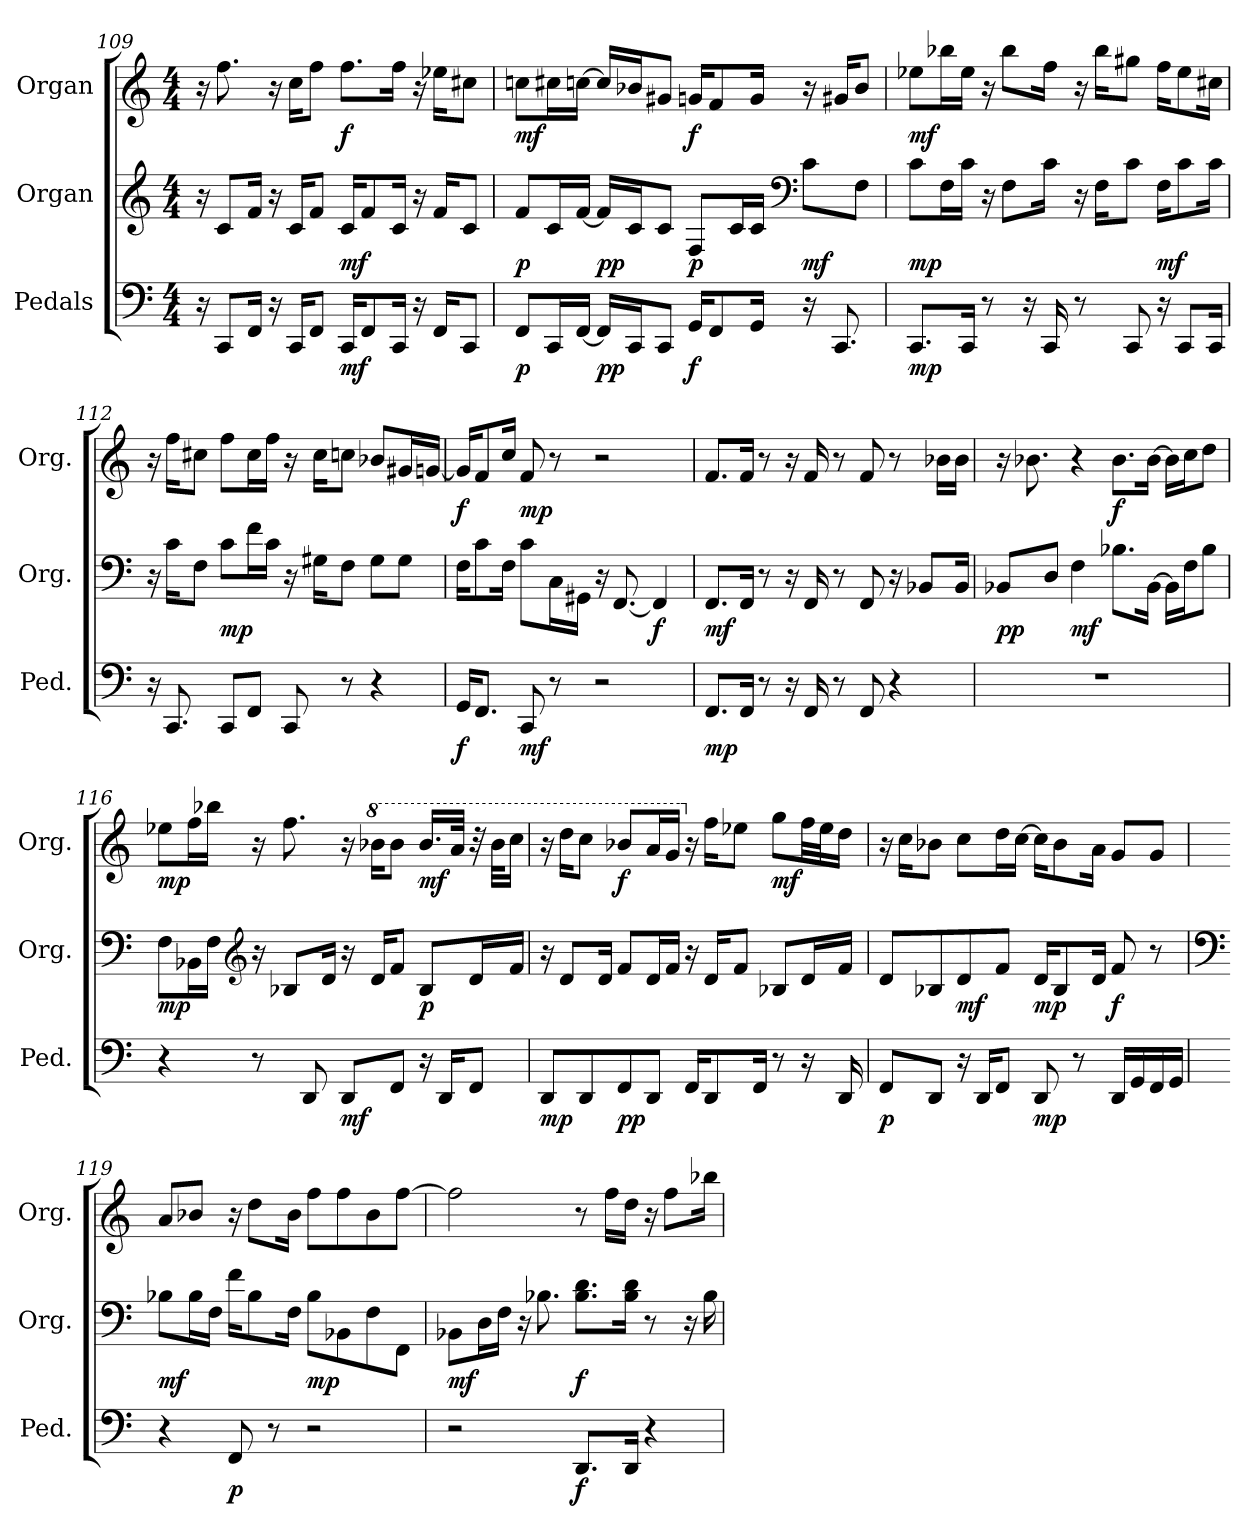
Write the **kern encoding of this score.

**kern	**dynam	**kern	**dynam	**kern	**dynam
*part3	*part3	*part2	*part2	*part1	*part1
*staff3	*staff3	*staff2	*staff2	*staff1	*staff1
*I"Pedals	*	*I"Organ	*	*I"Organ	*
*I'Ped.	*	*I'Org.	*	*I'Org.	*
!!LO:LB:g=z
*clefF4	*	*clefG2	*	*clefG2	*
*k[]	*	*k[]	*	*k[]	*
*C:	*	*C:	*	*C:	*
*M4/4	*	*M4/4	*	*M4/4	*
=109	=109	=109	=109	=109	=109
16r	.	16r	.	16r	.
8CCi/L	.	8ci/L	.	8.ffi\	.
16FFi/Jk	.	16fi/Jk	.	.	.
16r	.	16r	.	16r	.
16CCi/KL	.	16ci/KL	.	16cci\KL	.
8FFi/J	.	8fi/J	.	8ffi\J	.
16CCi/KL	mf	16ci/KL	mf	8.ffi\L	f
8FFi/	.	8fi/	.	.	.
16CCi/Jk	.	16ci/Jk	.	16ffi\Jk	.
16r	.	16r	.	16r	.
16FFi/KL	.	16fi/KL	.	16ee-Xi\KL	.
8CCi/J	.	8ci/J	.	8cc#Xi\J	.
=110	=110	=110	=110	=110	=110
8FFi/L	p	8fi/L	p	8ccni\L	mf
16CCi/L	.	16ci/L	.	16cc#Xi\L	.
[16FFi/JJ	.	[16fi/JJ	.	[16ccni\JJ	.
16FFi/LL]	pp	16fi/LL]	pp	16cci/LL]	.
16CCi/J	.	16ci/J	.	16b-Xi/J	.
8CCi/J	.	8ci/J	.	8g#Xi/J	.
16GGi/KL	f	8Fi/L	p	16gni/KL	f
8FFi/	.	.	.	8fi/	.
.	.	16ci/L	.	.	.
16GGi/Jk	.	16ci/JJ	.	16gi/Jk	.
*	*	*clefF4	*	*	*
16r	.	8ci\L	mf	16r	.
8.CCi/	.	.	.	16g#Xi/KL	.
.	.	8Fi\J	.	8b-i/J	.
!!LO:LB:g=z
=111	=111	=111	=111	=111	=111
8.CCi/L	mp	8ci\L	mp	8ee-Xi\L	mf
.	.	16Fi\L	.	16bb-Xi\L	.
16CCi/Jk	.	16ci\JJ	.	16ee-i\JJ	.
8r	.	16r	.	16r	.
.	.	8Fi\L	.	8bb-i\L	.
16r	.	.	.	.	.
16CCi/	.	16ci\Jk	.	16ffi\Jk	.
8r	.	16r	.	16r	.
.	.	16Fi\KL	.	16bb-i\KL	.
8CCi/	.	8ci\J	.	8gg#Xi\J	.
16r	.	16Fi\KL	mf	16ffi\KL	.
8CCi/L	.	8ci\	.	8ee-i\	.
16CCi/Jk	.	16ci\Jk	.	16cc#Xi\Jk	.
=112	=112	=112	=112	=112	=112
16r	.	16r	.	16r	.
8.CCi/	.	16ci\KL	.	16ffi\KL	.
.	.	8Fi\J	.	8cc#Xi\J	.
8CCi/L	.	8ci\L	mp	8ffi\L	.
8FFi/J	.	16fi\L	.	16cc#i\L	.
.	.	16ci\JJ	.	16ffi\JJ	.
8CCi/	.	16r	.	16r	.
.	.	16G#Xi\KL	.	16cc#i\KL	.
8r	.	8Fi\J	.	8ccni\J	.
4r	.	8G#i\L	.	8b-Xi/L	.
.	.	8G#i\J	.	16g#Xi/L	.
.	.	.	.	[16gni/JJ	.
=113	=113	=113	=113	=113	=113
16GGi/KL	f	16Fi\KL	.	16gi/KL]	f
8.FFi/J	.	8ci\	.	8fi/	.
.	.	16Fi\Jk	.	16cci/Jk	.
8CCi/	mf	8ci\L	.	8fi/	mp
8r	.	16Ci\L	.	8r	.
.	.	16GG#Xi\JJ	.	.	.
2r	.	16r	.	2r	.
.	.	[8.FFi/	.	.	.
.	.	4FFi/]	f	.	.
!!LO:PB:g=z
=114	=114	=114	=114	=114	=114
8.FFi/L	mp	8.FFi/L	mf	8.fi/L	.
16FFi/Jk	.	16FFi/Jk	.	16fi/Jk	.
8r	.	8r	.	8r	.
16r	.	16r	.	16r	.
16FFi/	.	16FFi/	.	16fi/	.
8r	.	8r	.	8r	.
8FFi/	.	8FFi/	.	8fi/	.
4r	.	16r	.	8r	.
.	.	8BB-Xi/L	.	.	.
.	.	.	.	16b-Xi\LL	.
.	.	16BB-i/Jk	.	16b-i\JJ	.
=115	=115	=115	=115	=115	=115
1r	.	8BB-Xi/L	pp	16r	.
.	.	.	.	8.b-Xi\	.
.	.	8Di/J	.	.	.
.	.	4Fi\	mf	4r	.
.	.	8.B-Xi\L	.	8.b-i\L	f
.	.	[16BB-i\Jk	.	[16b-i\Jk	.
.	.	16BB-i\LL]	.	16b-i\LL]	.
.	.	16Fi\J	.	16cci\J	.
.	.	8B-i\J	.	8ddi\J	.
=116	=116	=116	=116	=116	=116
4r	.	8Fi\L	mp	8ee-Xi\L	mp
.	.	16BB-Xi\L	.	16ffi\L	.
.	.	16Fi\JJ	.	16bb-Xi\JJ	.
*	*	*clefG2	*	*	*
8r	.	16r	.	16r	.
.	.	8B-Xi/L	.	8.ffi\	.
8DDi/	.	.	.	.	.
.	.	16di/Jk	.	.	.
8DDi/L	mf	16r	.	16r	.
*	*	*	*	*8va	*
.	.	16di/KL	.	16bb-Xi\KL	.
8FFi/J	.	8fi/J	.	8bb-i\J	.
16r	.	8B-i/L	p	16.bb-i/LL	mf
16DDi/KL	.	.	.	.	.
.	.	.	.	32aai/JJk	.
8FFi/J	.	16di/L	.	32r	.
.	.	.	.	32bb-i\KLL	.
.	.	16fi/JJ	.	16ccci\JJ	.
!!LO:LB:g=z
=117	=117	=117	=117	=117	=117
8DDi/L	mp	16r	.	16r	.
.	.	8di/L	.	16dddi\KL	.
8DDi/	.	.	.	8ccci\J	.
.	.	16di/Jk	.	.	.
8FFi/	pp	8fi/L	.	8bb-Xi/L	f
8DDi/J	.	16di/L	.	16aai/L	.
.	.	16fi/JJ	.	16ggi/JJ	.
*	*	*	*	*X8va	*
16FFi/KL	.	16r	.	16r	.
8DDi/	.	16di/KL	.	16ffi\KL	.
.	.	8fi/J	.	8ee-Xi\J	.
16FFi/Jk	.	.	.	.	.
8r	.	8B-Xi/L	.	8ggi\L	mf
16r	.	16di/L	.	32ffi\LL	.
.	.	.	.	32ee-i\J	.
16DDi/	.	16fi/JJ	.	16ddi\JJ	.
=118	=118	=118	=118	=118	=118
8FFi/L	p	8di/L	.	16r	.
.	.	.	.	16cci\KL	.
8DDi/J	.	8B-Xi/	.	8b-Xi\J	.
16r	.	8di/	mf	8cci\L	.
16DDi/KL	.	.	.	.	.
8FFi/J	.	8fi/J	.	16ddi\L	.
.	.	.	.	[16cci\JJ	.
8DDi/	mp	16di/KL	mp	16cci\KL]	.
.	.	8B-i/	.	8b-i\	.
8r	.	.	.	.	.
.	.	16di/Jk	.	16ai\Jk	.
16DDi/LL	.	8fi/	f	8gi/L	.
16GGi/	.	.	.	.	.
16FFi/	.	8r	.	8gi/J	.
16GGi/JJ	.	.	.	.	.
=119	=119	=119	=119	=119	=119
*	*	*clefF4	*	*	*
4r	.	8B-Xi\L	mf	8ai/L	.
.	.	16B-i\L	.	8b-Xi/J	.
.	.	16Fi\JJ	.	.	.
8FFi/	p	16fi\KL	.	16r	.
.	.	8B-i\	.	8ddi\L	.
8r	.	.	.	.	.
.	.	16Fi\Jk	.	16b-i\Jk	.
2r	.	8B-i\L	mp	8ffi\L	.
.	.	8BB-Xi\	.	8ffi\	.
.	.	8Fi\	.	8b-i\	.
.	.	8FFi\J	.	[8ffi\J	.
!!LO:LB:g=z
=120	=120	=120	=120	=120	=120
2r	.	8BB-Xi\L	mf	2ffi\]	.
.	.	16Di\L	.	.	.
.	.	16Fi\JJ	.	.	.
.	.	16r	.	.	.
.	.	8.B-Xi\	.	.	.
8.DDi/L	f	8.B-i\ 8.diL	f	8r	.
.	.	.	.	16ffi\LL	.
16DDi/Jk	.	16B-i\ 16diJk	.	16ddi\JJ	.
4r	.	8r	.	16r	.
.	.	.	.	8ffi\L	.
.	.	16r	.	.	.
.	.	16B-i\	.	16bb-Xi\Jk	.
=	=	=	=	=	=
*-	*-	*-	*-	*-	*-
